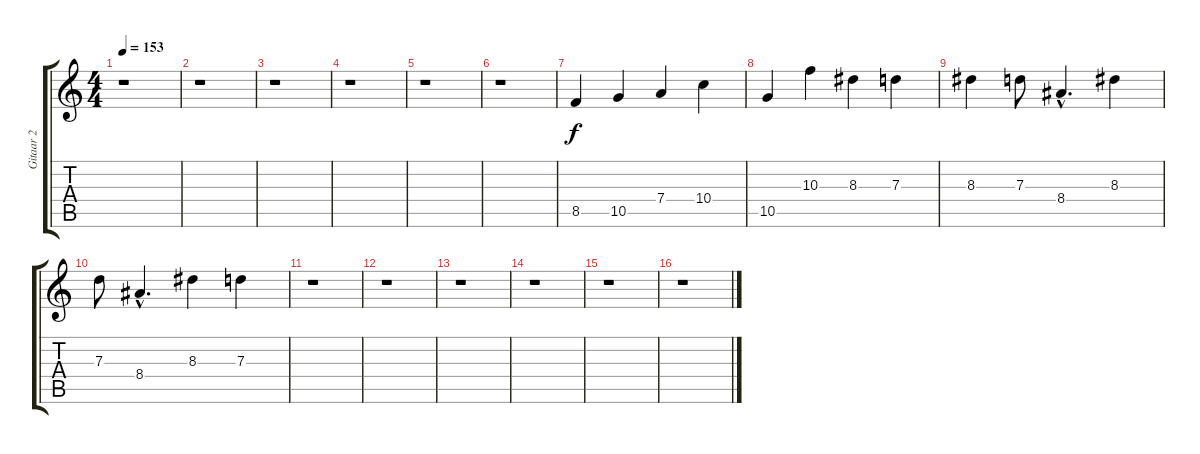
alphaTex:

\track ("Gitaar 2" "Gitaar 2") {instrument overdrivenguitar}
\staff {score tabs}
\tuning (E4 B3 G3 D3 A2 E2) {hide}
\ts (4 4)
\tempo 153
\clef g2
\ks c
r.1{dy f} |
r.1 |
r.1 |
r.1 |
r.1 |
r.1 |
8.5.4 10.5.4 7.4.4 10.4.4 |
10.5.4 10.3.4 8.3.4 7.3.4 |
8.3.4 7.3.8 8.4{hac}.4{d} 8.3.4 |
7.3.8 8.4{hac}.4{d} 8.3.4 7.3.4 |
r.1 |
r.1 |
r.1 |
r.1 |
r.1 |
r.1
